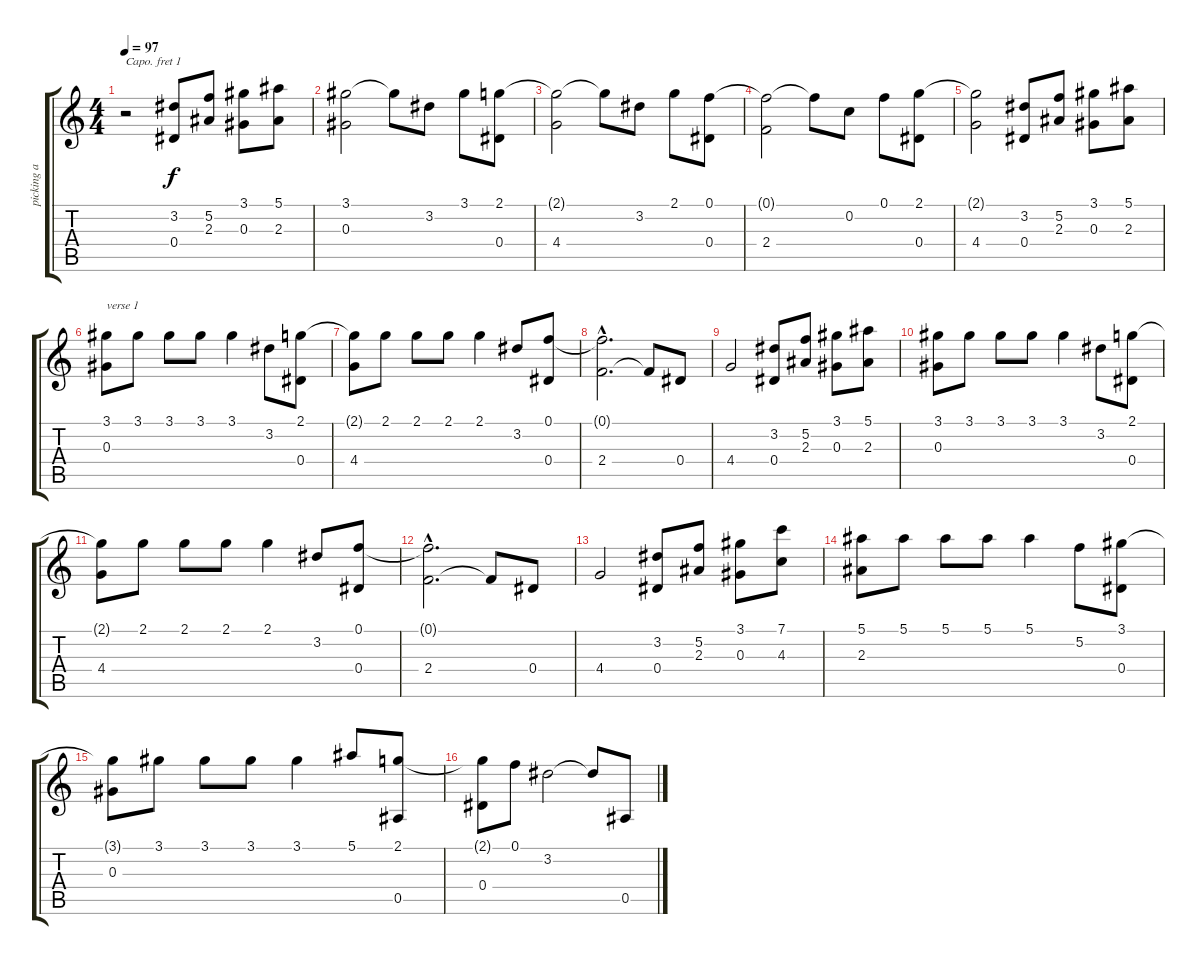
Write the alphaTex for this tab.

\track ("picking a garder" "picking a ") {instrument acousticguitarnylon}
\staff {score tabs}
\capo 1
\tuning (E4 B3 G3 D3 A2 E2) {hide}
\ts (4 4)
\tempo 97
\clef g2
\ks c
r.2{dy f instrument acousticguitarnylon} (3.2 0.4).8 (5.2 2.3).8 (3.1 0.3).8 (5.1 2.3).8 |
(3.1 0.3).2 3.1{t}.8 3.2.8 3.1.8 (2.1 0.4).8 |
(2.1{t} 4.4).2 2.1{t}.8 3.2.8 2.1.8 (0.1 0.4).8 |
(0.1{t} 2.4).2 0.1{t}.8 0.2.8 0.1.8 (2.1 0.4).8 |
(2.1{t} 4.4).2 (3.2 0.4).8 (5.2 2.3).8 (3.1 0.3).8 (5.1 2.3).8 |
(3.1 0.3).8{txt "verse 1"} 3.1.8 3.1.8 3.1.8 3.1.4 3.2.8 (2.1 0.4).8 |
(2.1{t} 4.4).8 2.1.8 2.1.8 2.1.8 2.1.4 3.2.8 (0.1 0.4).8 |
(0.1{hac t} 2.4{hac}).2{d} 2.4{t}.8 0.4.8 |
4.4.2 (3.2 0.4).8 (5.2 2.3).8 (3.1 0.3).8 (5.1 2.3).8 |
(3.1 0.3).8 3.1.8 3.1.8 3.1.8 3.1.4 3.2.8 (2.1 0.4).8 |
(2.1{t} 4.4).8 2.1.8 2.1.8 2.1.8 2.1.4 3.2.8 (0.1 0.4).8 |
(0.1{hac t} 2.4{hac}).2{d} 2.4{t}.8 0.4.8 |
4.4.2 (3.2 0.4).8 (5.2 2.3).8 (3.1 0.3).8 (7.1 4.3).8 |
(5.1 2.3).8 5.1.8 5.1.8 5.1.8 5.1.4 5.2.8 (3.1 0.4).8 |
(3.1{t} 0.3).8 3.1.8 3.1.8 3.1.8 3.1.4 5.1.8 (2.1 0.5).8 |
(2.1{t} 0.4).8 0.1.8 3.2.2 3.2{t}.8 0.5.8
